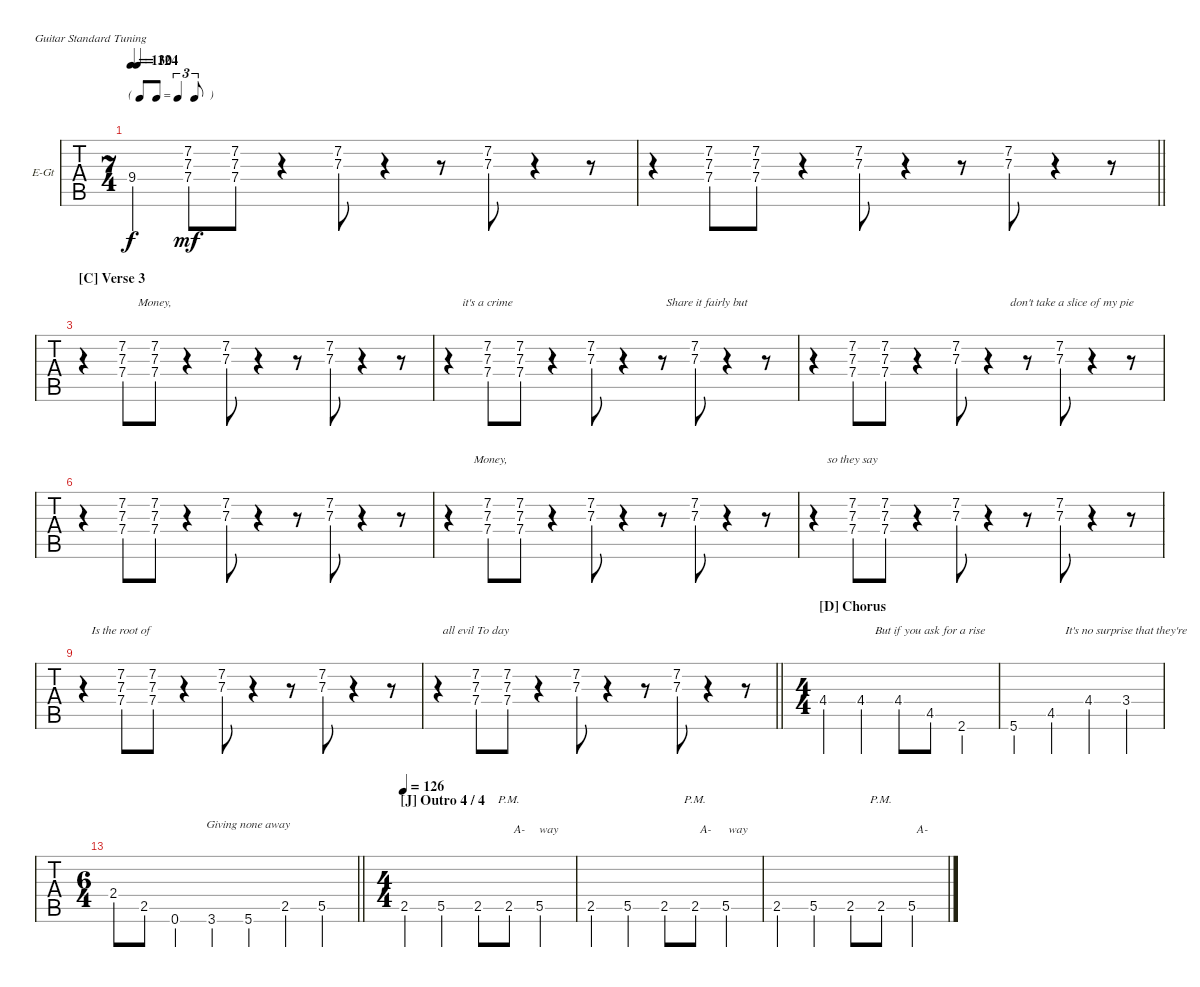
\bracketExtendMode nobrackets
\firstSystemTrackNameOrientation horizontal
\otherSystemsTrackNameOrientation horizontal
\defaultBarNumberDisplay FirstOfSystem
\track ("Lead " "E-Gt") {instrument electricguitarclean}
\staff {tabs}
\tuning (E4 B3 G3 D3 A2 E2)
\ts (7 4)
\beaming (8 6 4 4)
\tf triplet8th
\tempo 130
\tempo (124 0.0125)
\clef g2
\ks d
9.4.4{dy f} (7.2 7.3 7.4).8{dy mf} (7.2{st} 7.3{st} 7.4{st}).8 r.4 (7.2{st} 7.3{st}).8 r.4 r.8 (7.2{st} 7.3{st}).8 r.4 r.8 |
\barLineRight lightlight
r.4 (7.2 7.3 7.4).8{lyrics (0 "") lyrics (1 "") lyrics (2 "") lyrics (3 "") lyrics (4 "")} (7.2{st} 7.3{st} 7.4{st}).8{lyrics (0 "") lyrics (1 "") lyrics (2 "") lyrics (3 "") lyrics (4 "")} r.4 (7.2{st} 7.3{st}).8{lyrics (0 "") lyrics (1 "") lyrics (2 "") lyrics (3 "") lyrics (4 "")} r.4 r.8 (7.2{st} 7.3{st}).8{lyrics (0 "") lyrics (1 "") lyrics (2 "") lyrics (3 "") lyrics (4 "")} r.4 r.8 |
\section ("C" "Verse 3")
\scale
0.276119 r.4 (7.2 7.3 7.4).8{lyrics (0 "") lyrics (1 "") lyrics (2 "") lyrics (3 "") lyrics (4 "")} (7.2{st} 7.3{st} 7.4{st}).8{lyrics (0 "") lyrics (1 "") lyrics (2 "Money,") lyrics (3 "") lyrics (4 "")} r.4 (7.2{st} 7.3{st}).8{lyrics (0 "") lyrics (1 "") lyrics (2 "") lyrics (3 "") lyrics (4 "")} r.4 r.8 (7.2{st} 7.3{st}).8{lyrics (0 "") lyrics (1 "") lyrics (2 "") lyrics (3 "") lyrics (4 "")} r.4 r.8 |
\scale
0.248369 r.4 (7.2 7.3 7.4).8{lyrics (0 "") lyrics (1 "") lyrics (2 "it's a crime     ") lyrics (3 "") lyrics (4 "")} (7.2{st} 7.3{st} 7.4{st}).8{lyrics (0 "") lyrics (1 "") lyrics (2 "") lyrics (3 "") lyrics (4 "")} r.4 (7.2{st} 7.3{st}).8{lyrics (0 "") lyrics (1 "") lyrics (2 "") lyrics (3 "") lyrics (4 "")} r.4 r.8 (7.2{st} 7.3{st}).8{lyrics (0 "") lyrics (1 "") lyrics (2 "        Share it fairly but ") lyrics (3 "") lyrics (4 "")} r.4 r.8 |
\scale
0.199326 r.4 (7.2 7.3 7.4).8{lyrics (0 "") lyrics (1 "") lyrics (2 "") lyrics (3 "") lyrics (4 "")} (7.2{st} 7.3{st} 7.4{st}).8{lyrics (0 "") lyrics (1 "") lyrics (2 "") lyrics (3 "") lyrics (4 "")} r.4 (7.2{st} 7.3{st}).8{lyrics (0 "") lyrics (1 "") lyrics (2 "") lyrics (3 "") lyrics (4 "")} r.4 r.8 (7.2{st} 7.3{st}).8{lyrics (0 "") lyrics (1 "") lyrics (2 "        don't take a slice of my pie ") lyrics (3 "") lyrics (4 "")} r.4 r.8 |
\scale
0.276119 r.4 (7.2 7.3 7.4).8{lyrics (0 "") lyrics (1 "") lyrics (2 "") lyrics (3 "") lyrics (4 "")} (7.2{st} 7.3{st} 7.4{st}).8{lyrics (0 "") lyrics (1 "") lyrics (2 "") lyrics (3 "") lyrics (4 "")} r.4 (7.2{st} 7.3{st}).8{lyrics (0 "") lyrics (1 "") lyrics (2 "") lyrics (3 "") lyrics (4 "")} r.4 r.8 (7.2{st} 7.3{st}).8{lyrics (0 "") lyrics (1 "") lyrics (2 "") lyrics (3 "") lyrics (4 "")} r.4 r.8 |
\scale
0.276119 r.4 (7.2 7.3 7.4).8{lyrics (0 "") lyrics (1 "") lyrics (2 "  Money,") lyrics (3 "") lyrics (4 "")} (7.2{st} 7.3{st} 7.4{st}).8{lyrics (0 "") lyrics (1 "") lyrics (2 "") lyrics (3 "") lyrics (4 "")} r.4 (7.2{st} 7.3{st}).8{lyrics (0 "") lyrics (1 "") lyrics (2 "") lyrics (3 "") lyrics (4 "")} r.4 r.8 (7.2{st} 7.3{st}).8{lyrics (0 "") lyrics (1 "") lyrics (2 "") lyrics (3 "") lyrics (4 "")} r.4 r.8 |
\scale
0.240044 r.4 (7.2 7.3 7.4).8{lyrics (0 "") lyrics (1 "") lyrics (2 "so they say    ") lyrics (3 "") lyrics (4 "")} (7.2{st} 7.3{st} 7.4{st}).8{lyrics (0 "") lyrics (1 "") lyrics (2 "") lyrics (3 "") lyrics (4 "")} r.4 (7.2{st} 7.3{st}).8{lyrics (0 "") lyrics (1 "") lyrics (2 "") lyrics (3 "") lyrics (4 "")} r.4 r.8 (7.2{st} 7.3{st}).8{lyrics (0 "") lyrics (1 "") lyrics (2 "") lyrics (3 "") lyrics (4 "")} r.4 r.8 |
\scale
0.207631 r.4 (7.2 7.3 7.4).8{lyrics (0 "") lyrics (1 "") lyrics (2 "Is the root of") lyrics (3 "") lyrics (4 "")} (7.2{st} 7.3{st} 7.4{st}).8{lyrics (0 "") lyrics (1 "") lyrics (2 "") lyrics (3 "") lyrics (4 "")} r.4 (7.2{st} 7.3{st}).8{lyrics (0 "") lyrics (1 "") lyrics (2 "") lyrics (3 "") lyrics (4 "")} r.4 r.8 (7.2{st} 7.3{st}).8{lyrics (0 "") lyrics (1 "") lyrics (2 "") lyrics (3 "") lyrics (4 "")} r.4 r.8 |
\scale
0.276119
\barLineRight lightlight
r.4 (7.2 7.3 7.4).8{lyrics (0 "") lyrics (1 "") lyrics (2 "all evil To day         ") lyrics (3 "") lyrics (4 "")} (7.2{st} 7.3{st} 7.4{st}).8{lyrics (0 "") lyrics (1 "") lyrics (2 "") lyrics (3 "") lyrics (4 "")} r.4 (7.2{st} 7.3{st}).8{lyrics (0 "") lyrics (1 "") lyrics (2 "") lyrics (3 "") lyrics (4 "")} r.4 r.8 (7.2{st} 7.3{st}).8{lyrics (0 "") lyrics (1 "") lyrics (2 "") lyrics (3 "") lyrics (4 "")} r.4 r.8 |
\ts (4 4)
\beaming (8 2 2 2 2)
\section ("D" "Chorus")
4.4.4{lyrics (0 "") lyrics (1 "") lyrics (2 "") lyrics (3 "") lyrics (4 "")} 4.4.4{lyrics (0 "") lyrics (1 "") lyrics (2 "") lyrics (3 "") lyrics (4 "")} 4.4{st}.8{lyrics (0 "") lyrics (1 "") lyrics (2 "") lyrics (3 "") lyrics (4 "")} 4.5.8{lyrics (0 "") lyrics (1 "") lyrics (2 "But if you ask for a rise   ") lyrics (3 "") lyrics (4 "")} 2.6.4{lyrics (0 "") lyrics (1 "") lyrics (2 "") lyrics (3 "") lyrics (4 "")} |
5.6.4{lyrics (0 "") lyrics (1 "") lyrics (2 "") lyrics (3 "") lyrics (4 "")} 4.5.4{lyrics (0 "") lyrics (1 "") lyrics (2 "") lyrics (3 "") lyrics (4 "")} 4.4{st}.4{lyrics (0 "") lyrics (1 "") lyrics (2 "") lyrics (3 "") lyrics (4 "")} 3.4{st}.4{lyrics (0 "") lyrics (1 "") lyrics (2 "It's no surprise that they're") lyrics (3 "") lyrics (4 "")} |
\ts (6 4)
\beaming (8 6 6)
\barLineRight lightlight
2.4.8{lyrics (0 "") lyrics (1 "") lyrics (2 "") lyrics (3 "") lyrics (4 "")} 2.5.8{lyrics (0 "") lyrics (1 "") lyrics (2 "") lyrics (3 "") lyrics (4 "")} 0.6.4{lyrics (0 "") lyrics (1 "") lyrics (2 "") lyrics (3 "") lyrics (4 "")} 3.6.4{lyrics (0 "") lyrics (1 "") lyrics (2 "") lyrics (3 "") lyrics (4 "")} 5.6.4{lyrics (0 "") lyrics (1 "") lyrics (2 "Giving none away") lyrics (3 "") lyrics (4 "")} 2.5.4{lyrics (0 "") lyrics (1 "") lyrics (2 "") lyrics (3 "") lyrics (4 "")} 5.5.4{lyrics (0 "") lyrics (1 "") lyrics (2 "") lyrics (3 "") lyrics (4 "")} |
\ts (4 4)
\beaming (8 2 2 2 2)
\section ("J" "Outro 4 / 4")
\tempo 126
2.5.4{lyrics (0 "") lyrics (1 "") lyrics (2 "") lyrics (3 "") lyrics (4 "")} 5.5.4{lyrics (0 "") lyrics (1 "") lyrics (2 "") lyrics (3 "") lyrics (4 "")} 2.5.8{lyrics (0 "") lyrics (1 "") lyrics (2 "") lyrics (3 "") lyrics (4 "")} 2.5{pm}.8{lyrics (0 "") lyrics (1 "") lyrics (2 "") lyrics (3 "       A-") lyrics (4 "")} 5.5.4{lyrics (0 "") lyrics (1 "") lyrics (2 "") lyrics (3 "      way") lyrics (4 "")} |
2.5.4{lyrics (0 "") lyrics (1 "") lyrics (2 "") lyrics (3 "") lyrics (4 "")} 5.5.4{lyrics (0 "") lyrics (1 "") lyrics (2 "") lyrics (3 "") lyrics (4 "")} 2.5.8{lyrics (0 "") lyrics (1 "") lyrics (2 "") lyrics (3 "") lyrics (4 "")} 2.5{pm}.8{lyrics (0 "") lyrics (1 "") lyrics (2 "") lyrics (3 "       A-") lyrics (4 "")} 5.5.4{lyrics (0 "") lyrics (1 "") lyrics (2 "") lyrics (3 "        way") lyrics (4 "")} |
2.5.4{lyrics (0 "") lyrics (1 "") lyrics (2 "") lyrics (3 "") lyrics (4 "")} 5.5.4{lyrics (0 "") lyrics (1 "") lyrics (2 "") lyrics (3 "") lyrics (4 "")} 2.5.8{lyrics (0 "") lyrics (1 "") lyrics (2 "") lyrics (3 "") lyrics (4 "")} 2.5{pm}.8{lyrics (0 "") lyrics (1 "") lyrics (2 "") lyrics (3 "") lyrics (4 "")} 5.5.4{lyrics (0 "") lyrics (1 "") lyrics (2 "") lyrics (3 "       A-") lyrics (4 "")}
